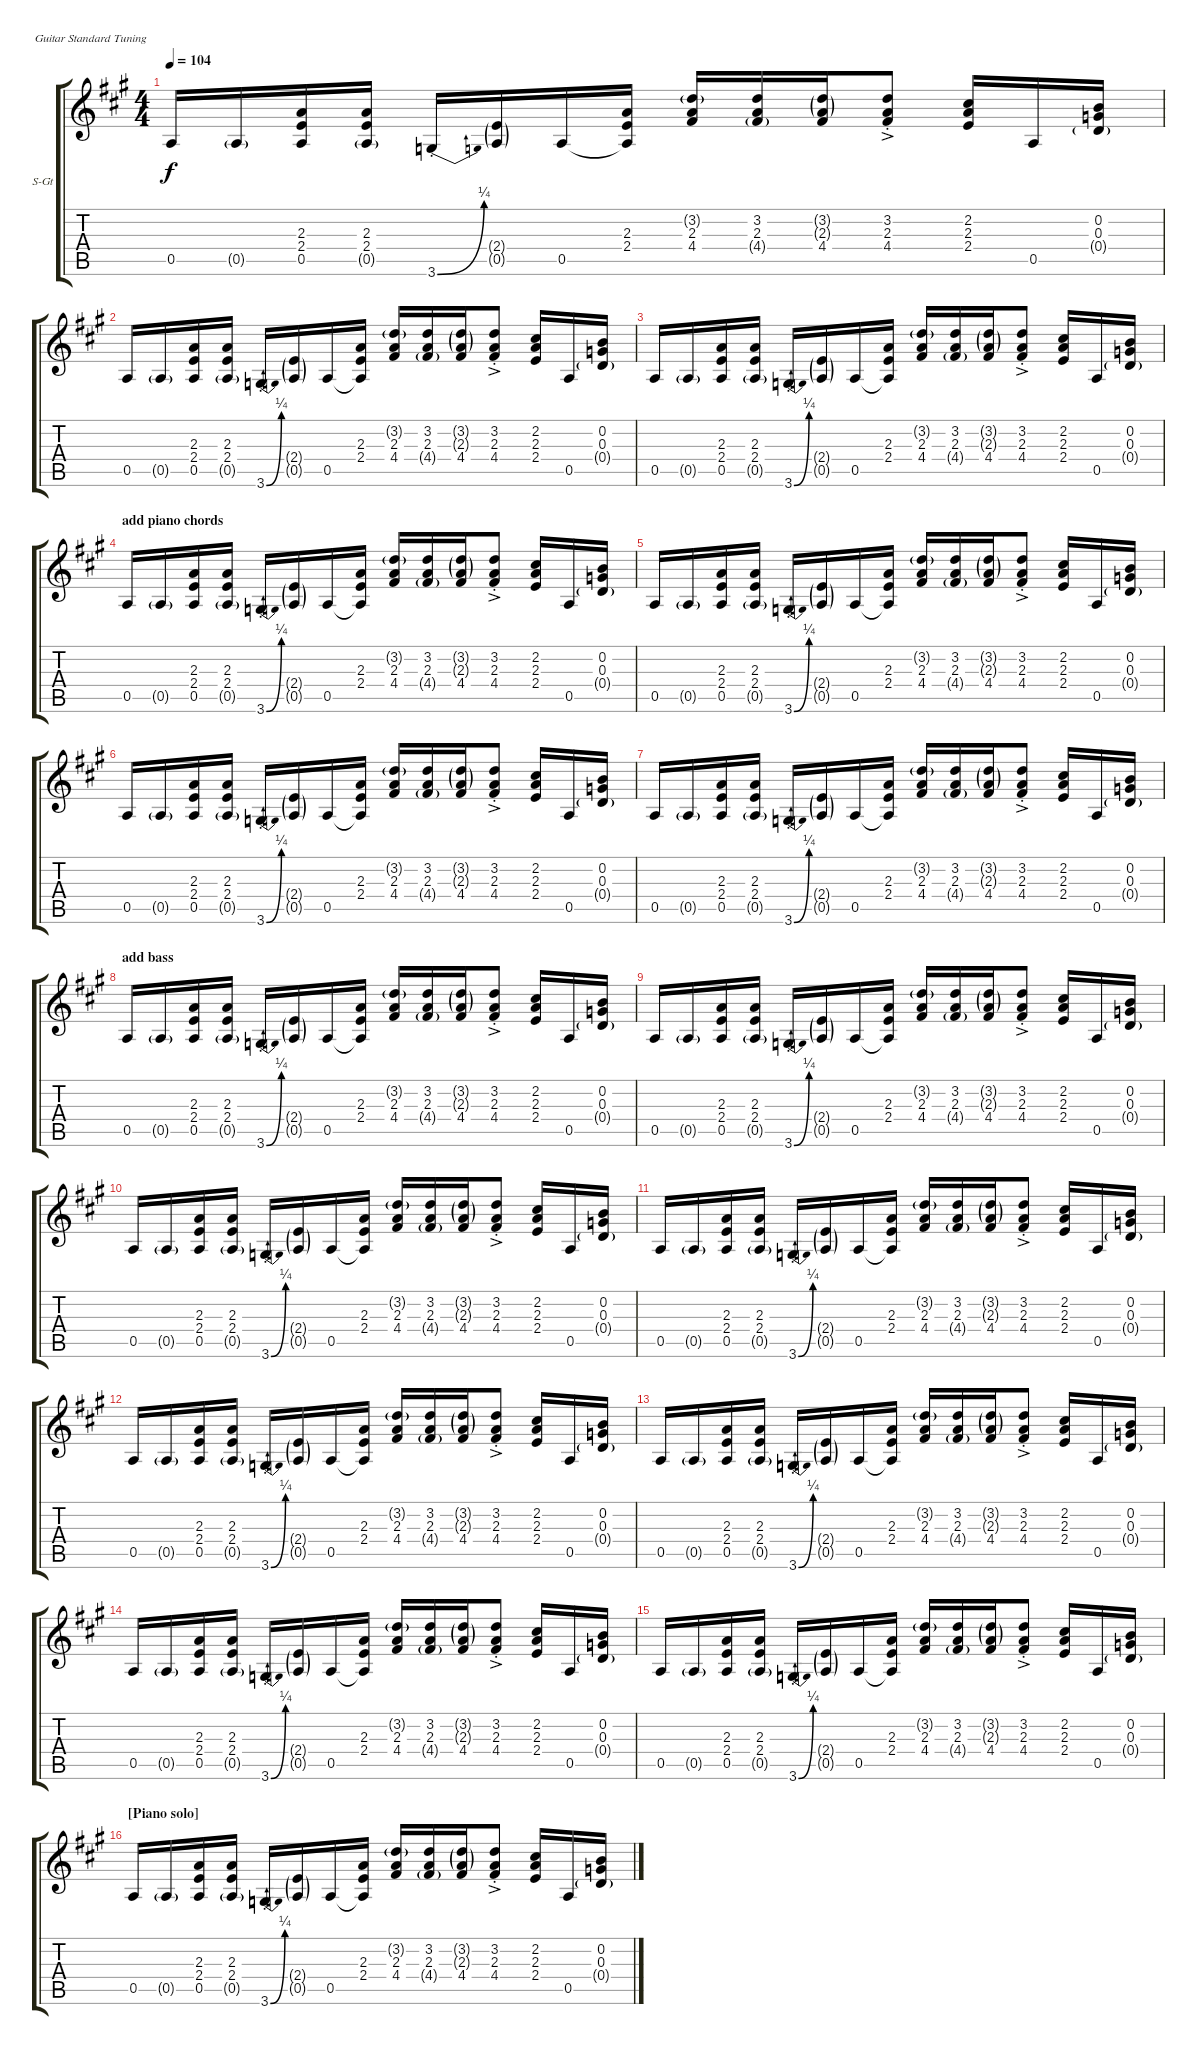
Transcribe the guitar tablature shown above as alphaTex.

\bracketExtendMode groupsimilarinstruments
\firstSystemTrackNameOrientation horizontal
\otherSystemsTrackNameOrientation horizontal
\track ("Acoustic Guitar" "S-Gt") {instrument acousticguitarsteel}
\staff {score tabs}
\tuning (E4 B3 G3 D3 A2 E2)
\ts (4 4)
\tempo 104
\clef g2
\ks a
0.5.16{dy f} 0.5{g}.16 (2.3 2.4 0.5).16 (2.3 2.4 0.5{g}).16 3.6{be (bend 0 0 24.599999999999998 1) st}.16 (0.5{g} 2.4{g}).16 0.5.16 (2.3 2.4 0.5{t}).16 (3.2{g} 2.3 4.4).16 (3.2 2.3 4.4{g}).16 (3.2{g} 2.3{g} 4.4).16 (3.2{ac st} 2.3{st} 4.4{st}).8 (2.2 2.3 2.4).16 0.5.16 (0.3 0.4{g} 0.2).16 |
0.5.16 0.5{g}.16 (2.3 2.4 0.5).16 (2.3 2.4 0.5{g}).16 3.6{be (bend 0 0 24.599999999999998 1) st}.16 (0.5{g} 2.4{g}).16 0.5.16 (2.3 2.4 0.5{t}).16 (3.2{g} 2.3 4.4).16 (3.2 2.3 4.4{g}).16 (3.2{g} 2.3{g} 4.4).16 (3.2{ac st} 2.3{st} 4.4{st}).8 (2.2 2.3 2.4).16 0.5.16 (0.3 0.4{g} 0.2).16 |
0.5.16 0.5{g}.16 (2.3 2.4 0.5).16 (2.3 2.4 0.5{g}).16 3.6{be (bend 0 0 24.599999999999998 1) st}.16 (0.5{g} 2.4{g}).16 0.5.16 (2.3 2.4 0.5{t}).16 (3.2{g} 2.3 4.4).16 (3.2 2.3 4.4{g}).16 (3.2{g} 2.3{g} 4.4).16 (3.2{ac st} 2.3{st} 4.4{st}).8 (2.2 2.3 2.4).16 0.5.16 (0.3 0.4{g} 0.2).16 |
\section ("" "add piano chords")
0.5.16 0.5{g}.16 (2.3 2.4 0.5).16 (2.3 2.4 0.5{g}).16 3.6{be (bend 0 0 24.599999999999998 1) st}.16 (0.5{g} 2.4{g}).16 0.5.16 (2.3 2.4 0.5{t}).16 (3.2{g} 2.3 4.4).16 (3.2 2.3 4.4{g}).16 (3.2{g} 2.3{g} 4.4).16 (3.2{ac st} 2.3{st} 4.4{st}).8 (2.2 2.3 2.4).16 0.5.16 (0.3 0.4{g} 0.2).16 |
0.5.16 0.5{g}.16 (2.3 2.4 0.5).16 (2.3 2.4 0.5{g}).16 3.6{be (bend 0 0 24.599999999999998 1) st}.16 (0.5{g} 2.4{g}).16 0.5.16 (2.3 2.4 0.5{t}).16 (3.2{g} 2.3 4.4).16 (3.2 2.3 4.4{g}).16 (3.2{g} 2.3{g} 4.4).16 (3.2{ac st} 2.3{st} 4.4{st}).8 (2.2 2.3 2.4).16 0.5.16 (0.3 0.4{g} 0.2).16 |
0.5.16 0.5{g}.16 (2.3 2.4 0.5).16 (2.3 2.4 0.5{g}).16 3.6{be (bend 0 0 24.599999999999998 1) st}.16 (0.5{g} 2.4{g}).16 0.5.16 (2.3 2.4 0.5{t}).16 (3.2{g} 2.3 4.4).16 (3.2 2.3 4.4{g}).16 (3.2{g} 2.3{g} 4.4).16 (3.2{ac st} 2.3{st} 4.4{st}).8 (2.2 2.3 2.4).16 0.5.16 (0.3 0.4{g} 0.2).16 |
0.5.16 0.5{g}.16 (2.3 2.4 0.5).16 (2.3 2.4 0.5{g}).16 3.6{be (bend 0 0 24.599999999999998 1) st}.16 (0.5{g} 2.4{g}).16 0.5.16 (2.3 2.4 0.5{t}).16 (3.2{g} 2.3 4.4).16 (3.2 2.3 4.4{g}).16 (3.2{g} 2.3{g} 4.4).16 (3.2{ac st} 2.3{st} 4.4{st}).8 (2.2 2.3 2.4).16 0.5.16 (0.3 0.4{g} 0.2).16 |
\section ("" "add bass")
0.5.16 0.5{g}.16 (2.3 2.4 0.5).16 (2.3 2.4 0.5{g}).16 3.6{be (bend 0 0 24.599999999999998 1) st}.16 (0.5{g} 2.4{g}).16 0.5.16 (2.3 2.4 0.5{t}).16 (3.2{g} 2.3 4.4).16 (3.2 2.3 4.4{g}).16 (3.2{g} 2.3{g} 4.4).16 (3.2{ac st} 2.3{st} 4.4{st}).8 (2.2 2.3 2.4).16 0.5.16 (0.3 0.4{g} 0.2).16 |
0.5.16 0.5{g}.16 (2.3 2.4 0.5).16 (2.3 2.4 0.5{g}).16 3.6{be (bend 0 0 24.599999999999998 1) st}.16 (0.5{g} 2.4{g}).16 0.5.16 (2.3 2.4 0.5{t}).16 (3.2{g} 2.3 4.4).16 (3.2 2.3 4.4{g}).16 (3.2{g} 2.3{g} 4.4).16 (3.2{ac st} 2.3{st} 4.4{st}).8 (2.2 2.3 2.4).16 0.5.16 (0.3 0.4{g} 0.2).16 |
0.5.16 0.5{g}.16 (2.3 2.4 0.5).16 (2.3 2.4 0.5{g}).16 3.6{be (bend 0 0 24.599999999999998 1) st}.16 (0.5{g} 2.4{g}).16 0.5.16 (2.3 2.4 0.5{t}).16 (3.2{g} 2.3 4.4).16 (3.2 2.3 4.4{g}).16 (3.2{g} 2.3{g} 4.4).16 (3.2{ac st} 2.3{st} 4.4{st}).8 (2.2 2.3 2.4).16 0.5.16 (0.3 0.4{g} 0.2).16 |
0.5.16 0.5{g}.16 (2.3 2.4 0.5).16 (2.3 2.4 0.5{g}).16 3.6{be (bend 0 0 24.599999999999998 1) st}.16 (0.5{g} 2.4{g}).16 0.5.16 (2.3 2.4 0.5{t}).16 (3.2{g} 2.3 4.4).16 (3.2 2.3 4.4{g}).16 (3.2{g} 2.3{g} 4.4).16 (3.2{ac st} 2.3{st} 4.4{st}).8 (2.2 2.3 2.4).16 0.5.16 (0.3 0.4{g} 0.2).16 |
0.5.16 0.5{g}.16 (2.3 2.4 0.5).16 (2.3 2.4 0.5{g}).16 3.6{be (bend 0 0 24.599999999999998 1) st}.16 (0.5{g} 2.4{g}).16 0.5.16 (2.3 2.4 0.5{t}).16 (3.2{g} 2.3 4.4).16 (3.2 2.3 4.4{g}).16 (3.2{g} 2.3{g} 4.4).16 (3.2{ac st} 2.3{st} 4.4{st}).8 (2.2 2.3 2.4).16 0.5.16 (0.3 0.4{g} 0.2).16 |
0.5.16 0.5{g}.16 (2.3 2.4 0.5).16 (2.3 2.4 0.5{g}).16 3.6{be (bend 0 0 24.599999999999998 1) st}.16 (0.5{g} 2.4{g}).16 0.5.16 (2.3 2.4 0.5{t}).16 (3.2{g} 2.3 4.4).16 (3.2 2.3 4.4{g}).16 (3.2{g} 2.3{g} 4.4).16 (3.2{ac st} 2.3{st} 4.4{st}).8 (2.2 2.3 2.4).16 0.5.16 (0.3 0.4{g} 0.2).16 |
0.5.16 0.5{g}.16 (2.3 2.4 0.5).16 (2.3 2.4 0.5{g}).16 3.6{be (bend 0 0 24.599999999999998 1) st}.16 (0.5{g} 2.4{g}).16 0.5.16 (2.3 2.4 0.5{t}).16 (3.2{g} 2.3 4.4).16 (3.2 2.3 4.4{g}).16 (3.2{g} 2.3{g} 4.4).16 (3.2{ac st} 2.3{st} 4.4{st}).8 (2.2 2.3 2.4).16 0.5.16 (0.3 0.4{g} 0.2).16 |
0.5.16 0.5{g}.16 (2.3 2.4 0.5).16 (2.3 2.4 0.5{g}).16 3.6{be (bend 0 0 24.599999999999998 1) st}.16 (0.5{g} 2.4{g}).16 0.5.16 (2.3 2.4 0.5{t}).16 (3.2{g} 2.3 4.4).16 (3.2 2.3 4.4{g}).16 (3.2{g} 2.3{g} 4.4).16 (3.2{ac st} 2.3{st} 4.4{st}).8 (2.2 2.3 2.4).16 0.5.16 (0.3 0.4{g} 0.2).16 |
\section ("" "[Piano solo]")
0.5.16 0.5{g}.16 (2.3 2.4 0.5).16 (2.3 2.4 0.5{g}).16 3.6{be (bend 0 0 24.599999999999998 1) st}.16 (0.5{g} 2.4{g}).16 0.5.16 (2.3 2.4 0.5{t}).16 (3.2{g} 2.3 4.4).16 (3.2 2.3 4.4{g}).16 (3.2{g} 2.3{g} 4.4).16 (3.2{ac st} 2.3{st} 4.4{st}).8 (2.2 2.3 2.4).16 0.5.16 (0.3 0.4{g} 0.2).16
